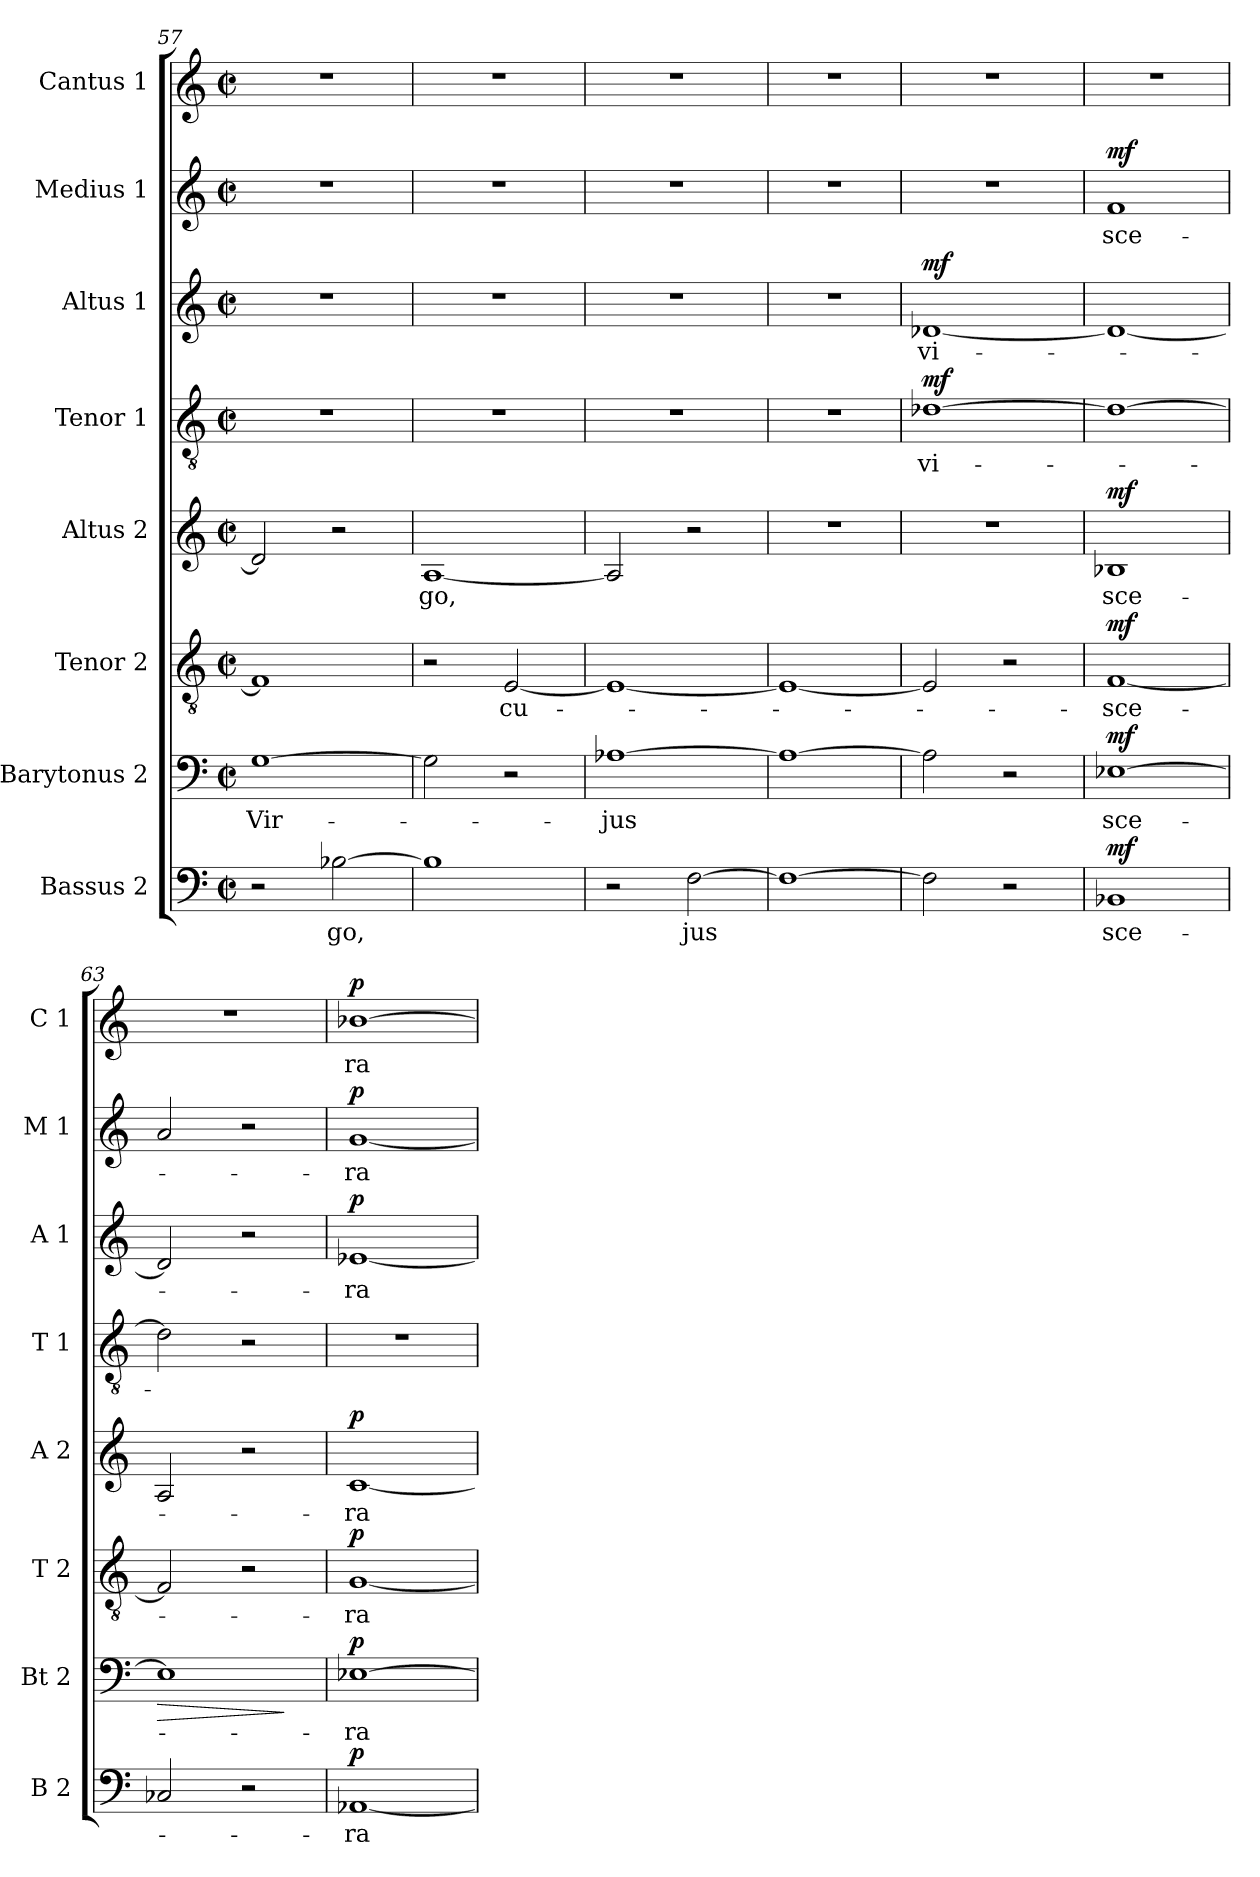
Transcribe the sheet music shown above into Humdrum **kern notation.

**kern	**text	**dynam	**kern	**text	**dynam	**kern	**text	**dynam	**kern	**text	**dynam	**kern	**text	**dynam	**kern	**text	**dynam	**kern	**text	**dynam	**kern	**text	**dynam
*part8	*part8	*part8	*part7	*part7	*part7	*part6	*part6	*part6	*part5	*part5	*part5	*part4	*part4	*part4	*part3	*part3	*part3	*part2	*part2	*part2	*part1	*part1	*part1
*staff8	*staff8	*staff8	*staff7	*staff7	*staff7	*staff6	*staff6	*staff6	*staff5	*staff5	*staff5	*staff4	*staff4	*staff4	*staff3	*staff3	*staff3	*staff2	*staff2	*staff2	*staff1	*staff1	*staff1
*I"Bassus 2	*	*	*I"Barytonus 2	*	*	*I"Tenor 2	*	*	*I"Altus 2	*	*	*I"Tenor 1	*	*	*I"Altus 1	*	*	*I"Medius 1	*	*	*I"Cantus 1	*	*
*I'B 2	*	*	*I'Bt 2	*	*	*I'T 2	*	*	*I'A 2	*	*	*I'T 1	*	*	*I'A 1	*	*	*I'M 1	*	*	*I'C 1	*	*
*clefF4	*	*	*clefF4	*	*	*clefGv2	*	*	*clefG2	*	*	*clefGv2	*	*	*clefG2	*	*	*clefG2	*	*	*clefG2	*	*
*k[]	*	*	*k[]	*	*	*k[]	*	*	*k[]	*	*	*k[]	*	*	*k[]	*	*	*k[]	*	*	*k[]	*	*
*C:	*	*	*C:	*	*	*C:	*	*	*C:	*	*	*C:	*	*	*C:	*	*	*C:	*	*	*C:	*	*
*M2/2	*	*	*M2/2	*	*	*M2/2	*	*	*M2/2	*	*	*M2/2	*	*	*M2/2	*	*	*M2/2	*	*	*M2/2	*	*
*met(c|)	*	*	*met(c|)	*	*	*met(c|)	*	*	*met(c|)	*	*	*met(c|)	*	*	*met(c|)	*	*	*met(c|)	*	*	*met(c|)	*	*
=57	=57	=57	=57	=57	=57	=57	=57	=57	=57	=57	=57	=57	=57	=57	=57	=57	=57	=57	=57	=57	=57	=57	=57
!	!	!	!	!LO:LY:b	!	!	!	!	!	!	!	!	!	!	!	!	!	!	!	!	!	!	!
2r	.	.	[1G	-Vir-	.	1F#]	.	.	2d/]	.	.	1r	.	.	1r	.	.	1r	.	.	1r	.	.
!	!LO:LY:b	!	!	!	!	!	!	!	!	!	!	!	!	!	!	!	!	!	!	!	!	!	!
[2B-X\	-go,	.	.	.	.	.	.	.	2r	.	.	.	.	.	.	.	.	.	.	.	.	.	.
=58	=58	=58	=58	=58	=58	=58	=58	=58	=58	=58	=58	=58	=58	=58	=58	=58	=58	=58	=58	=58	=58	=58	=58
!	!	!	!	!	!	!	!	!	!	!LO:LY:b	!	!	!	!	!	!	!	!	!	!	!	!	!
1B-]	.	.	2G\]	.	.	2r	.	.	[1A	go,	.	1r	.	.	1r	.	.	1r	.	.	1r	.	.
!	!	!	!	!	!	!	!LO:LY:b	!	!	!	!	!	!	!	!	!	!	!	!	!	!	!	!
.	.	.	2r	.	.	[2E/	-cu-	.	.	.	.	.	.	.	.	.	.	.	.	.	.	.	.
=59	=59	=59	=59	=59	=59	=59	=59	=59	=59	=59	=59	=59	=59	=59	=59	=59	=59	=59	=59	=59	=59	=59	=59
!	!	!	!	!LO:LY:b	!	!	!	!	!	!	!	!	!	!	!	!	!	!	!	!	!	!	!
2r	.	.	[1A-X	-jus	.	1E_	.	.	2A/]	.	.	1r	.	.	1r	.	.	1r	.	.	1r	.	.
!	!LO:LY:b	!	!	!	!	!	!	!	!	!	!	!	!	!	!	!	!	!	!	!	!	!	!
[2F\	jus	.	.	.	.	.	.	.	2r	.	.	.	.	.	.	.	.	.	.	.	.	.	.
=60	=60	=60	=60	=60	=60	=60	=60	=60	=60	=60	=60	=60	=60	=60	=60	=60	=60	=60	=60	=60	=60	=60	=60
1F_	.	.	1A-_	.	.	1E_	.	.	1r	.	.	1r	.	.	1r	.	.	1r	.	.	1r	.	.
=61	=61	=61	=61	=61	=61	=61	=61	=61	=61	=61	=61	=61	=61	=61	=61	=61	=61	=61	=61	=61	=61	=61	=61
!	!	!	!	!	!	!	!	!	!	!	!	!	!LO:LY:b	!LO:DY:a	!	!LO:LY:b	!LO:DY:a	!	!	!	!	!	!
2F\]	.	.	2A-\]	.	.	2E/]	.	.	1r	.	.	[1d-X	vi-	mf	[1d-X	vi-	mf	1r	.	.	1r	.	.
2r	.	.	2r	.	.	2r	.	.	.	.	.	.	.	.	.	.	.	.	.	.	.	.	.
=62	=62	=62	=62	=62	=62	=62	=62	=62	=62	=62	=62	=62	=62	=62	=62	=62	=62	=62	=62	=62	=62	=62	=62
!	!LO:LY:b	!LO:DY:a	!	!LO:LY:b	!LO:DY:a	!	!LO:LY:b	!LO:DY:a	!	!LO:LY:b	!LO:DY:a	!	!	!	!	!	!	!	!LO:LY:b	!LO:DY:a	!	!	!
1BB-X	sce-	mf	[1E-X	sce-	mf	[1F	-sce-	mf	1B-X	sce-	mf	1d-_	.	.	1d-_	.	.	1f	sce-	mf	1r	.	.
=63	=63	=63	=63	=63	=63	=63	=63	=63	=63	=63	=63	=63	=63	=63	=63	=63	=63	=63	=63	=63	=63	=63	=63
!	!	!	!	!	!LO:HP:b	!	!	!	!	!	!	!	!	!	!	!	!	!	!	!	!	!	!
2C-X/	.	.	1E-]	.	>	2F/]	.	.	2A/	.	.	2d-\]	.	.	2d-/]	.	.	2a/	.	.	1r	.	.
2r	.	.	.	.	.	2r	.	.	2r	.	.	2r	.	.	2r	.	.	2r	.	.	.	.	.
.	.	.	.	.	]	.	.	.	.	.	.	.	.	.	.	.	.	.	.	.	.	.	.
=64	=64	=64	=64	=64	=64	=64	=64	=64	=64	=64	=64	=64	=64	=64	=64	=64	=64	=64	=64	=64	=64	=64	=64
!	!LO:LY:b	!LO:DY:a	!	!LO:LY:b	!LO:DY:a	!	!LO:LY:b	!LO:DY:a	!	!LO:LY:b	!LO:DY:a	!	!	!	!	!LO:LY:b	!LO:DY:a	!	!LO:LY:b	!LO:DY:a	!	!LO:LY:b	!LO:DY:a
[1AA-X	-ra	p	[1E-X	-ra	p	[1G	-ra	p	[1c	-ra	p	1r	.	.	[1e-X	-ra	p	[1g	-ra	p	[1b-X	ra	p
=	=	=	=	=	=	=	=	=	=	=	=	=	=	=	=	=	=	=	=	=	=	=	=
*-	*-	*-	*-	*-	*-	*-	*-	*-	*-	*-	*-	*-	*-	*-	*-	*-	*-	*-	*-	*-	*-	*-	*-
